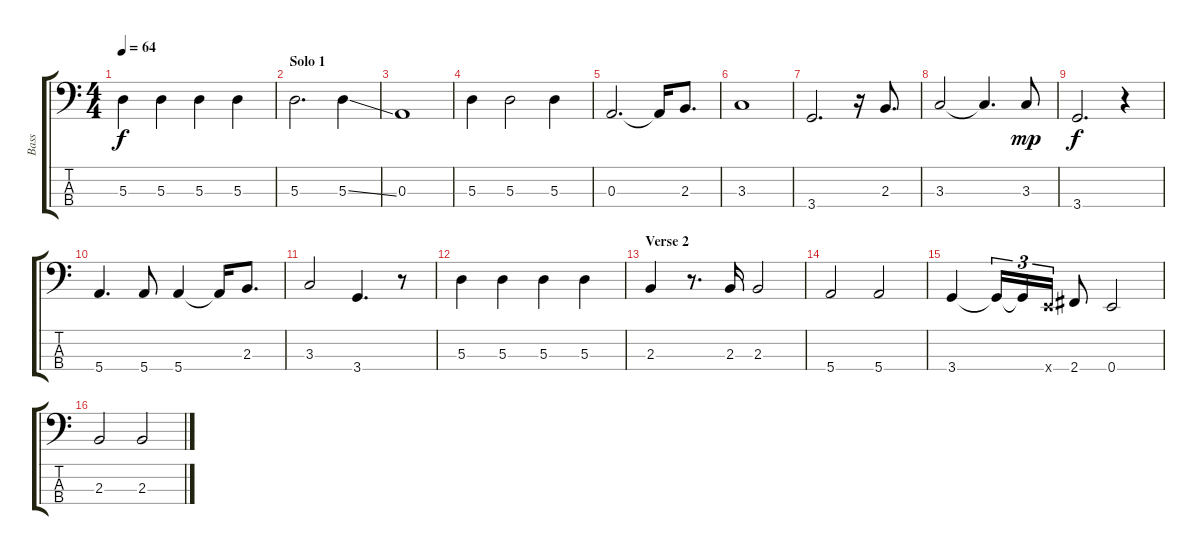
\track ("Bass" "Bass") {instrument electricbasspick}
\staff {score tabs}
\tuning (G2 D2 A1 E1) {hide}
\ts (4 4)
\tempo 64
\clef f4
\ks c
5.3.4{dy f} 5.3.4 5.3.4 5.3.4 |
\section ("" "Solo 1")
5.3.2{d} 5.3{ss}.4 |
0.3.1 |
5.3.4 5.3.2 5.3.4 |
0.3.2{d} 0.3{t}.16 2.3.8{d} |
3.3.1 |
3.4.2{d} r.16 2.3.8{d} |
3.3.2 3.3{t}.4{d} 3.3.8{dy mp} |
3.4.2{d dy f} r.4 |
5.4.4{d} 5.4.8 5.4.4 5.4{t}.16 2.3.8{d} |
3.3.2 3.4.4{d} r.8 |
5.3.4 5.3.4 5.3.4 5.3.4 |
\section ("" "Verse 2")
2.3.4 r.8{d} 2.3.16 2.3.2 |
5.4.2 5.4.2 |
3.4.4 3.4{t}.16{tu (3 2)} 3.4{t}.16{tu (3 2)} 0.4{x}.16{tu (3 2)} 2.4.8 0.4.2 |
2.3.2 2.3.2
